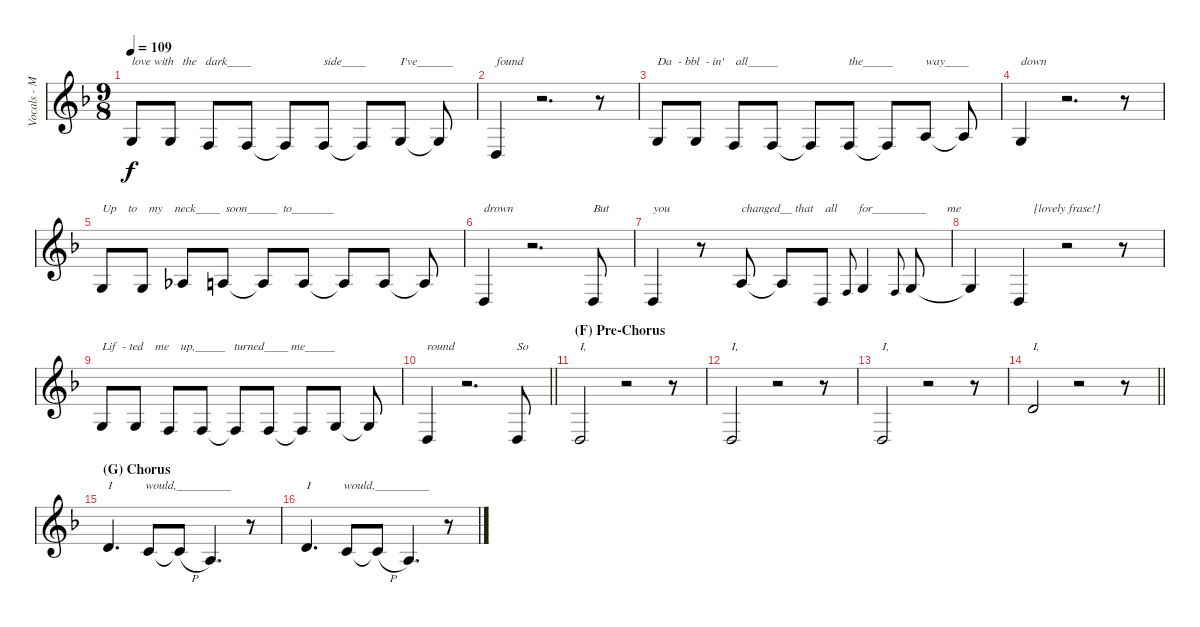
\track ("Vocals - Maynard" "Vocals - M") {instrument tuba}
\staff {score}
\tuning (E4 B3 G3 D3 A2 E2) {hide}
\ts (9 8)
\tempo 109
\clef g2
\ks dminor
0.3.8{txt "love with   the   dark____" dy f} 0.3.8{beam split} 3.4.8{beam merge} 3.4.8{beam split} 3.4{t}.8{beam merge} 3.4.8{txt "side____" beam split} 3.4{t}.8{beam merge} 0.3.8{txt "I've______" beam split} 0.3{t}.8 |
0.4.4{txt "found"} r.2{d} r.8 |
0.3.8{txt "Da  - bbl  - in'    all_____"} 0.3.8{beam split} 3.4.8{beam merge} 3.4.8{beam split} 3.4{t}.8{beam merge} 3.4.8{txt "the_____" beam split} 3.4{t}.8{beam merge} 2.3.8{txt "way____" beam split} 2.3{t}.8 |
0.3.4{txt "down"} r.2{d} r.8 |
0.3.8{txt "Up    to    my    neck____  soon_____  to_______"} 0.3.8{beam split} 1.3.8{beam merge} 2.3.8{beam split} 2.3{t}.8{beam merge} 2.3.8{beam split} 2.3{t}.8{beam merge} 2.3.8{beam split} 2.3{t}.8 |
0.4.4{txt "drown"} r.2{d} 0.4.8{txt "But"} |
0.4.4{txt "you"} r.8 2.3.8{txt "changed__ that    all       for_________       me" beam split} 2.3{t}.8{beam merge} 0.4.8 3.4.8{gr onbeat} 5.4.4 3.4.8{gr onbeat} 5.4.8 |
5.4{t}.4 0.4.4{txt "     [lovely frase!]"} r.2 r.8 |
0.3.8{txt "Lif  - ted    me    up,_____   turned____ me_____"} 0.3.8{beam split} 3.4.8{beam merge} 3.4.8{beam split} 3.4{t}.8{beam merge} 3.4.8{beam split} 3.4{t}.8{beam merge} 0.3.8{beam split} 0.3{t}.8 |
\barLineRight lightlight
0.4.4{txt "round"} r.2{d} 0.4.8{txt "So"} |
\section ("" "(F) Pre-Chorus")
0.4.2{txt "I,"} r.2 r.8 |
0.4.2{txt "I,"} r.2 r.8 |
0.4.2{txt "I,"} r.2 r.8 |
\barLineRight lightlight
3.2.2{txt "I,"} r.2 r.8 |
\section ("" "(G) Chorus")
3.2.4{d txt "I           would,_________"} 5.3.8 5.3{h t}.8 2.3.4{d} r.8 |
3.2.4{d txt "I           would,_________"} 5.3.8 5.3{h t}.8 2.3.4{d} r.8
